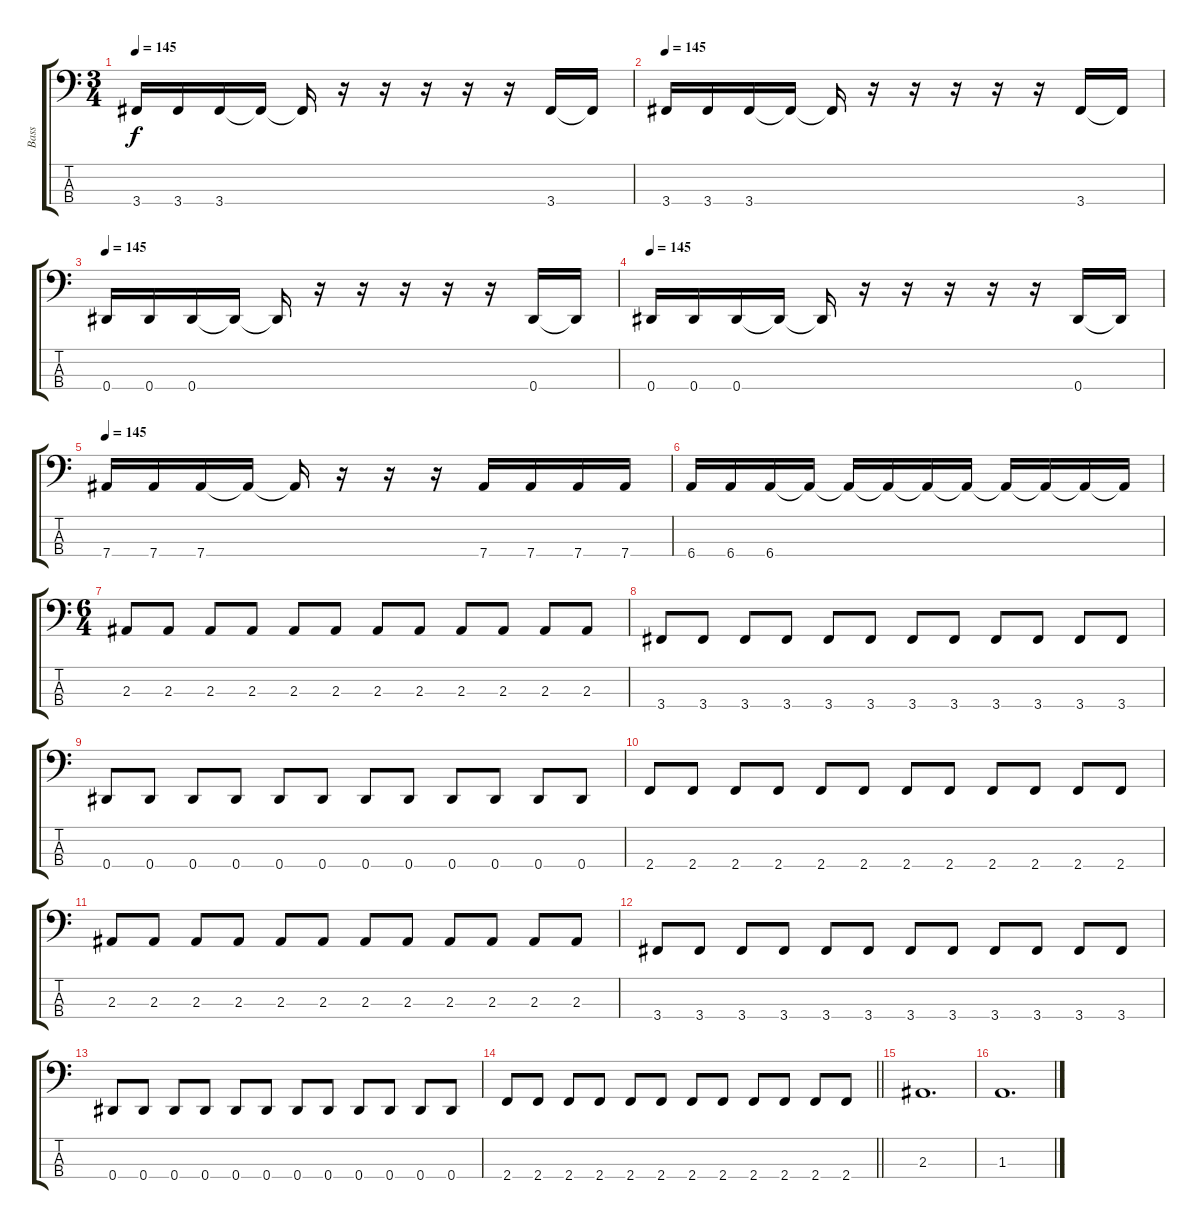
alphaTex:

\track ("Bass" "Bass") {instrument electricbasspick}
\staff {score tabs}
\tuning (Gb2 Db2 Ab1 Eb1) {hide}
\ts (3 4)
\tempo 145
\clef f4
\ks c
3.4.16{dy f} 3.4.16 3.4.16 3.4{t}.16 3.4{t}.16 r.16 r.16 r.16 r.16 r.16 3.4.16 3.4{t}.16 |
\tempo 145
3.4.16 3.4.16 3.4.16 3.4{t}.16 3.4{t}.16 r.16 r.16 r.16 r.16 r.16 3.4.16 3.4{t}.16 |
\tempo 145
0.4.16 0.4.16 0.4.16 0.4{t}.16 0.4{t}.16 r.16 r.16 r.16 r.16 r.16 0.4.16 0.4{t}.16 |
\tempo 145
0.4.16 0.4.16 0.4.16 0.4{t}.16 0.4{t}.16 r.16 r.16 r.16 r.16 r.16 0.4.16 0.4{t}.16 |
\tempo 145
7.4.16 7.4.16 7.4.16 7.4{t}.16 7.4{t}.16 r.16 r.16 r.16 7.4.16 7.4.16 7.4.16 7.4.16 |
6.4.16 6.4.16 6.4.16 6.4{t}.16 6.4{t}.16 6.4{t}.16 6.4{t}.16 6.4{t}.16 6.4{t}.16 6.4{t}.16 6.4{t}.16 6.4{t}.16 |
\ts (6 4)
2.3.8 2.3.8 2.3.8 2.3.8 2.3.8 2.3.8 2.3.8 2.3.8 2.3.8 2.3.8 2.3.8 2.3.8 |
3.4.8 3.4.8 3.4.8 3.4.8 3.4.8 3.4.8 3.4.8 3.4.8 3.4.8 3.4.8 3.4.8 3.4.8 |
0.4.8 0.4.8 0.4.8 0.4.8 0.4.8 0.4.8 0.4.8 0.4.8 0.4.8 0.4.8 0.4.8 0.4.8 |
2.4.8 2.4.8 2.4.8 2.4.8 2.4.8 2.4.8 2.4.8 2.4.8 2.4.8 2.4.8 2.4.8 2.4.8 |
2.3.8 2.3.8 2.3.8 2.3.8 2.3.8 2.3.8 2.3.8 2.3.8 2.3.8 2.3.8 2.3.8 2.3.8 |
3.4.8 3.4.8 3.4.8 3.4.8 3.4.8 3.4.8 3.4.8 3.4.8 3.4.8 3.4.8 3.4.8 3.4.8 |
0.4.8 0.4.8 0.4.8 0.4.8 0.4.8 0.4.8 0.4.8 0.4.8 0.4.8 0.4.8 0.4.8 0.4.8 |
\barLineRight lightlight
2.4.8 2.4.8 2.4.8 2.4.8 2.4.8 2.4.8 2.4.8 2.4.8 2.4.8 2.4.8 2.4.8 2.4.8 |
2.3.1{d} |
1.3.1{d}
